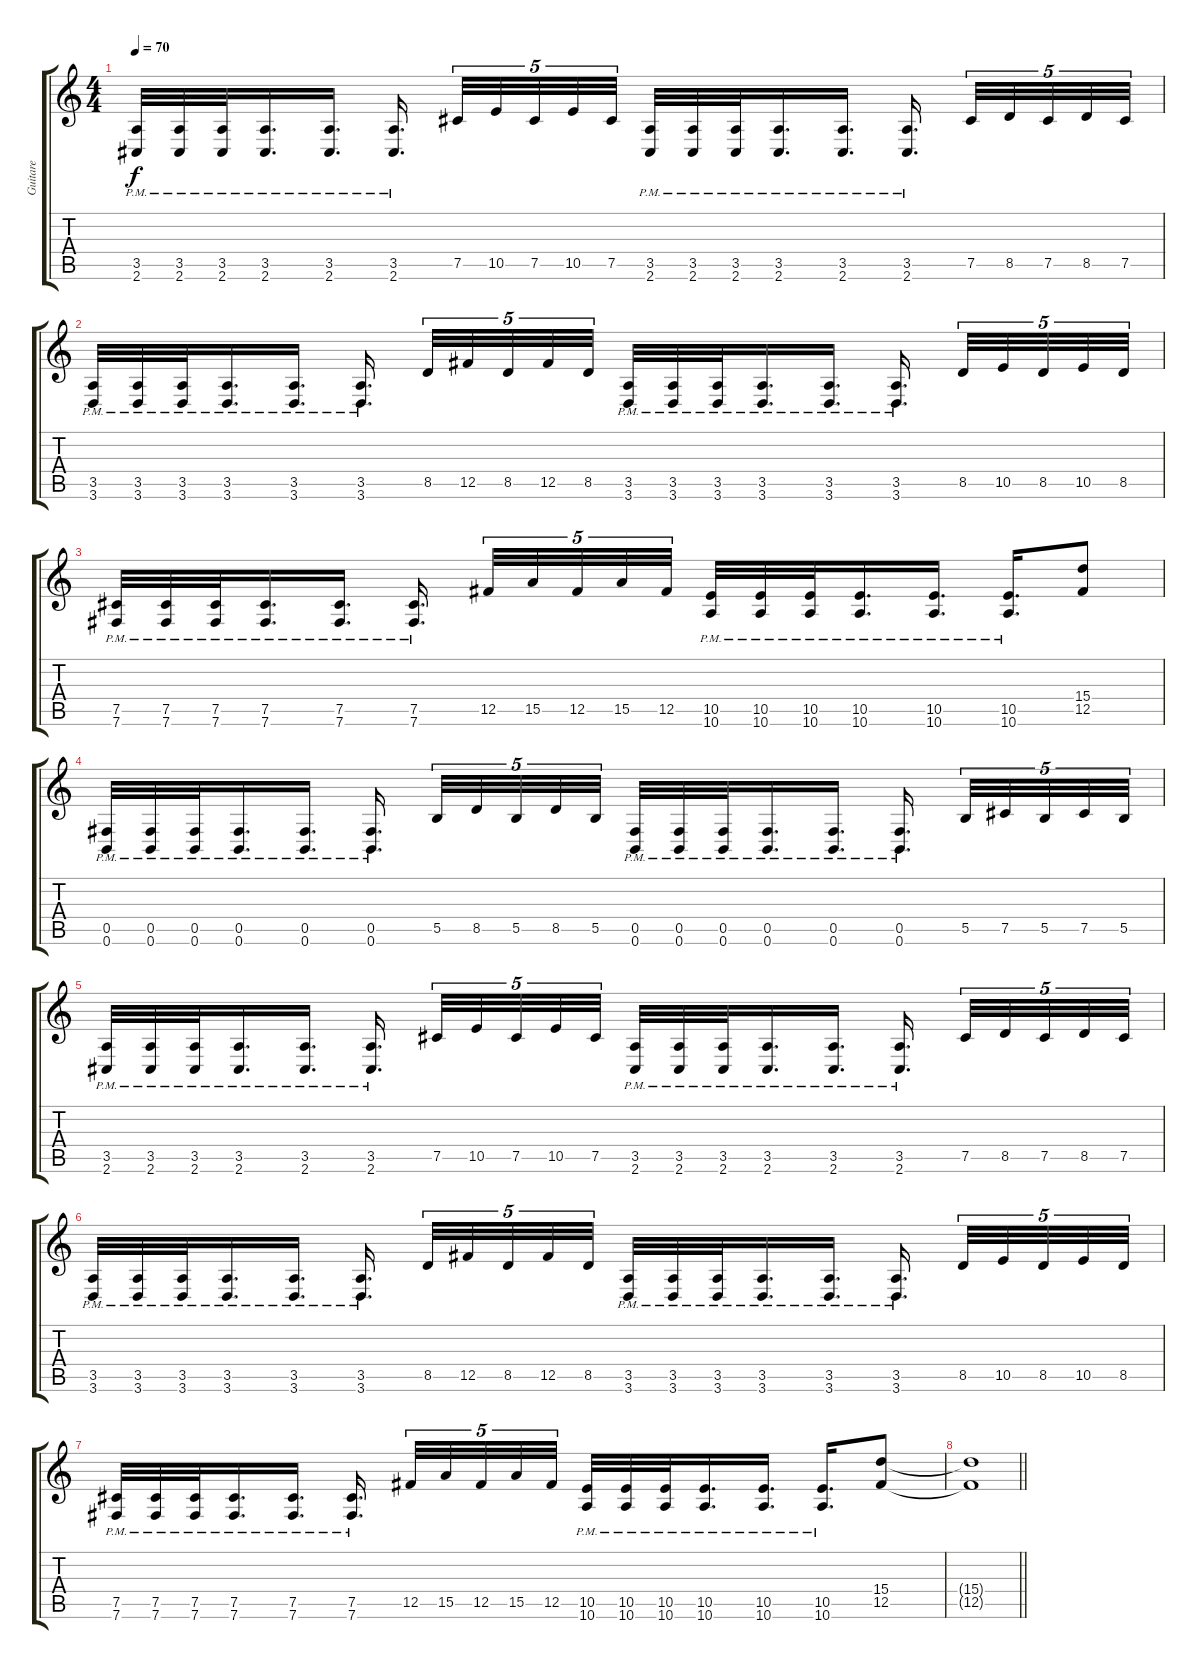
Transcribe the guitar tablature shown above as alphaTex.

\track ("Guitare" "Guitare") {instrument distortionguitar}
\staff {score tabs}
\tuning (Db4 Ab3 E3 B2 Gb2 B1) {hide}
\ts (4 4)
\tempo 70
\clef g2
\ks c
(3.5{pm} 2.6{pm}).32{dy f} (3.5{pm} 2.6{pm}).32 (3.5{pm} 2.6{pm}).32 (3.5{pm} 2.6{pm}).16{d} (3.5{pm} 2.6{pm}).16{d} (3.5{pm} 2.6{pm}).16{d beam splitsecondary} 7.5.32{tu (5 4)} 10.5.32{tu (5 4)} 7.5.32{tu (5 4)} 10.5.32{tu (5 4)} 7.5.32{tu (5 4)} (3.5{pm} 2.6{pm}).32 (3.5{pm} 2.6{pm}).32 (3.5{pm} 2.6{pm}).32 (3.5{pm} 2.6{pm}).16{d} (3.5{pm} 2.6{pm}).16{d} (3.5{pm} 2.6{pm}).16{d beam splitsecondary} 7.5.32{tu (5 4)} 8.5.32{tu (5 4)} 7.5.32{tu (5 4)} 8.5.32{tu (5 4)} 7.5.32{tu (5 4)} |
(3.5{pm} 3.6{pm}).32 (3.5{pm} 3.6{pm}).32 (3.5{pm} 3.6{pm}).32 (3.5{pm} 3.6{pm}).16{d} (3.5{pm} 3.6{pm}).16{d} (3.5{pm} 3.6{pm}).16{d beam splitsecondary} 8.5.32{tu (5 4)} 12.5.32{tu (5 4)} 8.5.32{tu (5 4)} 12.5.32{tu (5 4)} 8.5.32{tu (5 4)} (3.5{pm} 3.6{pm}).32 (3.5{pm} 3.6{pm}).32 (3.5{pm} 3.6{pm}).32 (3.5{pm} 3.6{pm}).16{d} (3.5{pm} 3.6{pm}).16{d} (3.5{pm} 3.6{pm}).16{d beam splitsecondary} 8.5.32{tu (5 4)} 10.5.32{tu (5 4)} 8.5.32{tu (5 4)} 10.5.32{tu (5 4)} 8.5.32{tu (5 4)} |
(7.5{pm} 7.6{pm}).32 (7.5{pm} 7.6{pm}).32 (7.5{pm} 7.6{pm}).32 (7.5{pm} 7.6{pm}).16{d} (7.5{pm} 7.6{pm}).16{d} (7.5{pm} 7.6{pm}).16{d beam splitsecondary} 12.5.32{tu (5 4)} 15.5.32{tu (5 4)} 12.5.32{tu (5 4)} 15.5.32{tu (5 4)} 12.5.32{tu (5 4)} (10.5{pm} 10.6{pm}).32 (10.5{pm} 10.6{pm}).32 (10.5{pm} 10.6{pm}).32 (10.5{pm} 10.6{pm}).16{d} (10.5{pm} 10.6{pm}).16{d} (10.5{pm} 10.6{pm}).16{d} (15.4 12.5).8 |
(0.5{pm} 0.6{pm}).32 (0.5{pm} 0.6{pm}).32 (0.5{pm} 0.6{pm}).32 (0.5{pm} 0.6{pm}).16{d} (0.5{pm} 0.6{pm}).16{d} (0.5{pm} 0.6{pm}).16{d beam splitsecondary} 5.5.32{tu (5 4)} 8.5.32{tu (5 4)} 5.5.32{tu (5 4)} 8.5.32{tu (5 4)} 5.5.32{tu (5 4)} (0.5{pm} 0.6{pm}).32 (0.5{pm} 0.6{pm}).32 (0.5{pm} 0.6{pm}).32 (0.5{pm} 0.6{pm}).16{d} (0.5{pm} 0.6{pm}).16{d} (0.5{pm} 0.6{pm}).16{d beam splitsecondary} 5.5.32{tu (5 4)} 7.5.32{tu (5 4)} 5.5.32{tu (5 4)} 7.5.32{tu (5 4)} 5.5.32{tu (5 4)} |
(3.5{pm} 2.6{pm}).32 (3.5{pm} 2.6{pm}).32 (3.5{pm} 2.6{pm}).32 (3.5{pm} 2.6{pm}).16{d} (3.5{pm} 2.6{pm}).16{d} (3.5{pm} 2.6{pm}).16{d beam splitsecondary} 7.5.32{tu (5 4)} 10.5.32{tu (5 4)} 7.5.32{tu (5 4)} 10.5.32{tu (5 4)} 7.5.32{tu (5 4)} (3.5{pm} 2.6{pm}).32 (3.5{pm} 2.6{pm}).32 (3.5{pm} 2.6{pm}).32 (3.5{pm} 2.6{pm}).16{d} (3.5{pm} 2.6{pm}).16{d} (3.5{pm} 2.6{pm}).16{d beam splitsecondary} 7.5.32{tu (5 4)} 8.5.32{tu (5 4)} 7.5.32{tu (5 4)} 8.5.32{tu (5 4)} 7.5.32{tu (5 4)} |
(3.5{pm} 3.6{pm}).32 (3.5{pm} 3.6{pm}).32 (3.5{pm} 3.6{pm}).32 (3.5{pm} 3.6{pm}).16{d} (3.5{pm} 3.6{pm}).16{d} (3.5{pm} 3.6{pm}).16{d beam splitsecondary} 8.5.32{tu (5 4)} 12.5.32{tu (5 4)} 8.5.32{tu (5 4)} 12.5.32{tu (5 4)} 8.5.32{tu (5 4)} (3.5{pm} 3.6{pm}).32 (3.5{pm} 3.6{pm}).32 (3.5{pm} 3.6{pm}).32 (3.5{pm} 3.6{pm}).16{d} (3.5{pm} 3.6{pm}).16{d} (3.5{pm} 3.6{pm}).16{d beam splitsecondary} 8.5.32{tu (5 4)} 10.5.32{tu (5 4)} 8.5.32{tu (5 4)} 10.5.32{tu (5 4)} 8.5.32{tu (5 4)} |
(7.5{pm} 7.6{pm}).32 (7.5{pm} 7.6{pm}).32 (7.5{pm} 7.6{pm}).32 (7.5{pm} 7.6{pm}).16{d} (7.5{pm} 7.6{pm}).16{d} (7.5{pm} 7.6{pm}).16{d beam splitsecondary} 12.5.32{tu (5 4)} 15.5.32{tu (5 4)} 12.5.32{tu (5 4)} 15.5.32{tu (5 4)} 12.5.32{tu (5 4)} (10.5{pm} 10.6{pm}).32 (10.5{pm} 10.6{pm}).32 (10.5{pm} 10.6{pm}).32 (10.5{pm} 10.6{pm}).16{d} (10.5{pm} 10.6{pm}).16{d} (10.5{pm} 10.6{pm}).16{d} (15.4 12.5).8 |
\barLineRight lightlight
(15.4{t} 12.5{t}).1
